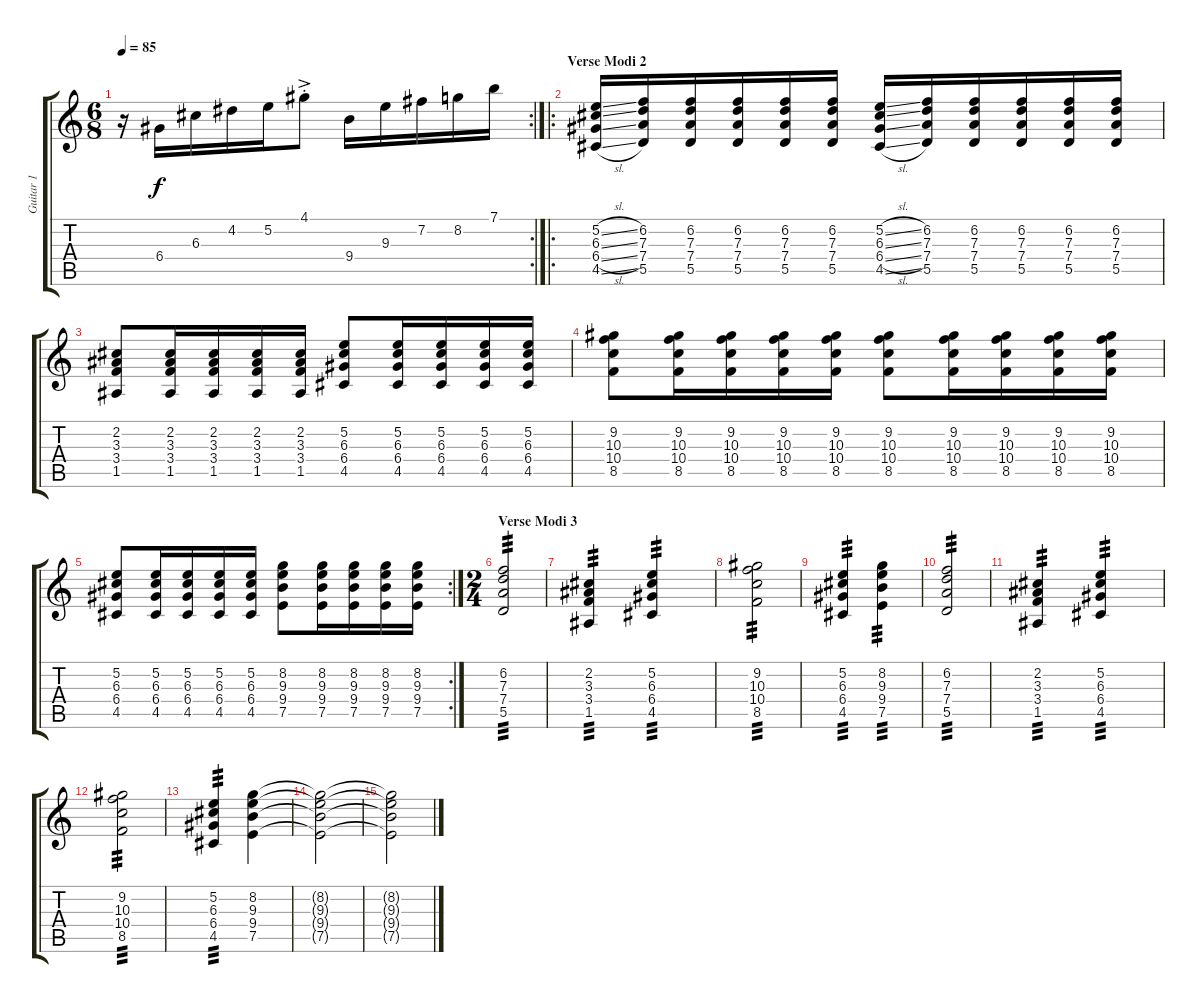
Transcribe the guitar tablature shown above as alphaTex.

\track ("Guitar 1" "Guitar 1") {instrument distortionguitar}
\staff {score tabs}
\tuning (E4 B3 G3 D3 A2 E2) {hide}
\rc 2
\ts (6 8)
\tempo 85
\clef g2
\ks c
r.16{dy f} 6.4.16 6.3.16 4.2.16 5.2.16 4.1{ac st}.8 9.4.16 9.3.16 7.2.16 8.2.16 7.1.16 |
\ro
\section ("" "Verse Modi 2")
(5.2{sl} 6.3{sl} 6.4{sl} 4.5{sl}).16 (6.2 7.3 7.4 5.5).16 (6.2 7.3 7.4 5.5).16 (6.2 7.3 7.4 5.5).16 (6.2 7.3 7.4 5.5).16 (6.2 7.3 7.4 5.5).16 (5.2{sl} 6.3{sl} 6.4{sl} 4.5{sl}).16 (6.2 7.3 7.4 5.5).16 (6.2 7.3 7.4 5.5).16 (6.2 7.3 7.4 5.5).16 (6.2 7.3 7.4 5.5).16 (6.2 7.3 7.4 5.5).16 |
(2.2 3.3 3.4 1.5).8 (2.2 3.3 3.4 1.5).16 (2.2 3.3 3.4 1.5).16 (2.2 3.3 3.4 1.5).16 (2.2 3.3 3.4 1.5).16 (5.2 6.3 6.4 4.5).8 (5.2 6.3 6.4 4.5).16 (5.2 6.3 6.4 4.5).16 (5.2 6.3 6.4 4.5).16 (5.2 6.3 6.4 4.5).16 |
(9.2 10.3 10.4 8.5).8 (9.2 10.3 10.4 8.5).16 (9.2 10.3 10.4 8.5).16 (9.2 10.3 10.4 8.5).16 (9.2 10.3 10.4 8.5).16 (9.2 10.3 10.4 8.5).8 (9.2 10.3 10.4 8.5).16 (9.2 10.3 10.4 8.5).16 (9.2 10.3 10.4 8.5).16 (9.2 10.3 10.4 8.5).16 |
\rc 2
(5.2 6.3 6.4 4.5).8 (5.2 6.3 6.4 4.5).16 (5.2 6.3 6.4 4.5).16 (5.2 6.3 6.4 4.5).16 (5.2 6.3 6.4 4.5).16 (8.2 9.3 9.4 7.5).8 (8.2 9.3 9.4 7.5).16 (8.2 9.3 9.4 7.5).16 (8.2 9.3 9.4 7.5).16 (8.2 9.3 9.4 7.5).16 |
\ts (2 4)
\section ("" "Verse Modi 3")
(6.2 7.3 7.4 5.5).2{tp 3} |
(2.2 3.3 3.4 1.5).4{tp 3} (5.2 6.3 6.4 4.5).4{tp 3} |
(9.2 10.3 10.4 8.5).2{tp 3} |
(5.2 6.3 6.4 4.5).4{tp 3} (8.2 9.3 9.4 7.5).4{tp 3} |
(6.2 7.3 7.4 5.5).2{tp 3} |
(2.2 3.3 3.4 1.5).4{tp 3} (5.2 6.3 6.4 4.5).4{tp 3} |
(9.2 10.3 10.4 8.5).2{tp 3} |
(5.2 6.3 6.4 4.5).4{tp 3} (8.2 9.3 9.4 7.5).4 |
(8.2{t} 9.3{t} 9.4{t} 7.5{t}).2 |
(8.2{t} 9.3{t} 9.4{t} 7.5{t}).2
